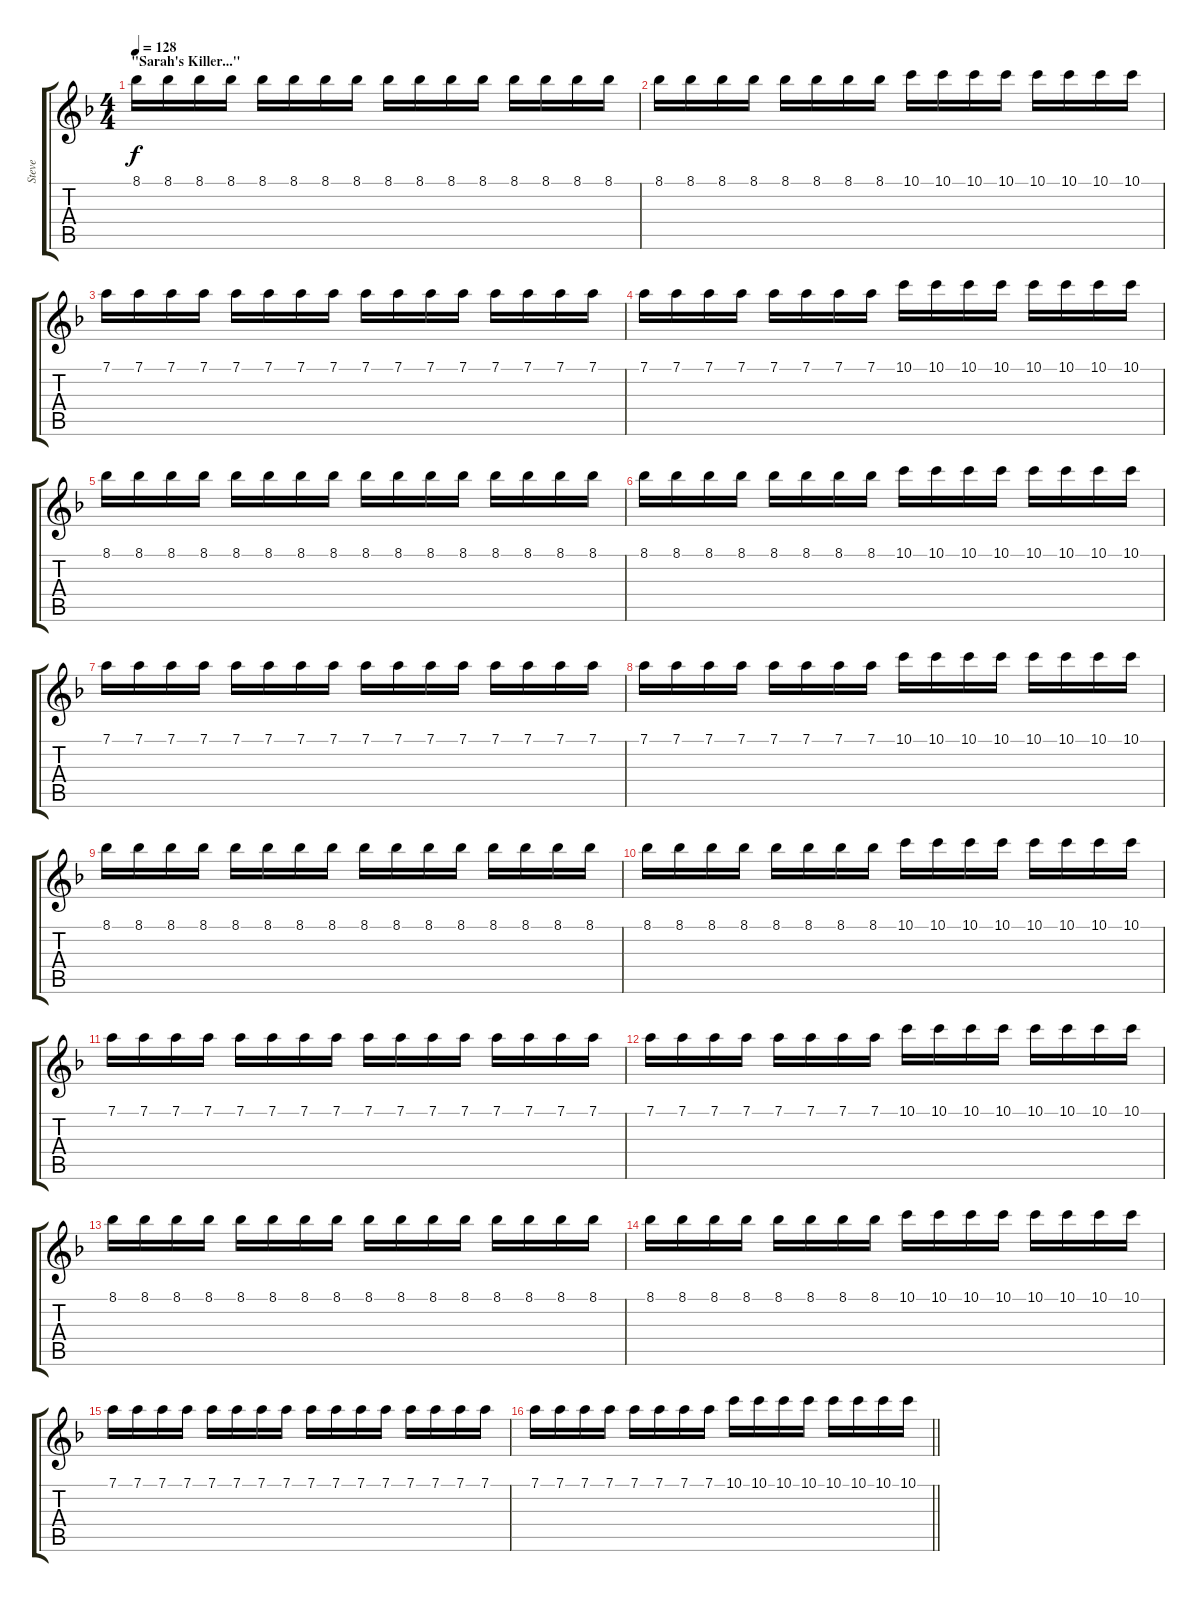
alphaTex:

\track ("Steve" "Steve") {instrument electricguitarclean}
\staff {score tabs}
\tuning (D4 A3 F3 C3 G2 D2) {hide}
\ts (4 4)
\section ("" "\"Sarah's Killer...\"")
\tempo 128
\clef g2
\ks dminor
8.1.16{dy f} 8.1.16 8.1.16 8.1.16 8.1.16 8.1.16 8.1.16 8.1.16 8.1.16 8.1.16 8.1.16 8.1.16 8.1.16 8.1.16 8.1.16 8.1.16 |
8.1.16 8.1.16 8.1.16 8.1.16 8.1.16 8.1.16 8.1.16 8.1.16 10.1.16 10.1.16 10.1.16 10.1.16 10.1.16 10.1.16 10.1.16 10.1.16 |
7.1.16 7.1.16 7.1.16 7.1.16 7.1.16 7.1.16 7.1.16 7.1.16 7.1.16 7.1.16 7.1.16 7.1.16 7.1.16 7.1.16 7.1.16 7.1.16 |
7.1.16 7.1.16 7.1.16 7.1.16 7.1.16 7.1.16 7.1.16 7.1.16 10.1.16 10.1.16 10.1.16 10.1.16 10.1.16 10.1.16 10.1.16 10.1.16 |
8.1.16 8.1.16 8.1.16 8.1.16 8.1.16 8.1.16 8.1.16 8.1.16 8.1.16 8.1.16 8.1.16 8.1.16 8.1.16 8.1.16 8.1.16 8.1.16 |
8.1.16 8.1.16 8.1.16 8.1.16 8.1.16 8.1.16 8.1.16 8.1.16 10.1.16 10.1.16 10.1.16 10.1.16 10.1.16 10.1.16 10.1.16 10.1.16 |
7.1.16 7.1.16 7.1.16 7.1.16 7.1.16 7.1.16 7.1.16 7.1.16 7.1.16 7.1.16 7.1.16 7.1.16 7.1.16 7.1.16 7.1.16 7.1.16 |
7.1.16 7.1.16 7.1.16 7.1.16 7.1.16 7.1.16 7.1.16 7.1.16 10.1.16 10.1.16 10.1.16 10.1.16 10.1.16 10.1.16 10.1.16 10.1.16 |
8.1.16 8.1.16 8.1.16 8.1.16 8.1.16 8.1.16 8.1.16 8.1.16 8.1.16 8.1.16 8.1.16 8.1.16 8.1.16 8.1.16 8.1.16 8.1.16 |
8.1.16 8.1.16 8.1.16 8.1.16 8.1.16 8.1.16 8.1.16 8.1.16 10.1.16 10.1.16 10.1.16 10.1.16 10.1.16 10.1.16 10.1.16 10.1.16 |
7.1.16 7.1.16 7.1.16 7.1.16 7.1.16 7.1.16 7.1.16 7.1.16 7.1.16 7.1.16 7.1.16 7.1.16 7.1.16 7.1.16 7.1.16 7.1.16 |
7.1.16 7.1.16 7.1.16 7.1.16 7.1.16 7.1.16 7.1.16 7.1.16 10.1.16 10.1.16 10.1.16 10.1.16 10.1.16 10.1.16 10.1.16 10.1.16 |
8.1.16 8.1.16 8.1.16 8.1.16 8.1.16 8.1.16 8.1.16 8.1.16 8.1.16 8.1.16 8.1.16 8.1.16 8.1.16 8.1.16 8.1.16 8.1.16 |
8.1.16 8.1.16 8.1.16 8.1.16 8.1.16 8.1.16 8.1.16 8.1.16 10.1.16 10.1.16 10.1.16 10.1.16 10.1.16 10.1.16 10.1.16 10.1.16 |
7.1.16 7.1.16 7.1.16 7.1.16 7.1.16 7.1.16 7.1.16 7.1.16 7.1.16 7.1.16 7.1.16 7.1.16 7.1.16 7.1.16 7.1.16 7.1.16 |
\barLineRight lightlight
7.1.16 7.1.16 7.1.16 7.1.16 7.1.16 7.1.16 7.1.16 7.1.16 10.1.16 10.1.16 10.1.16 10.1.16 10.1.16 10.1.16 10.1.16 10.1.16
